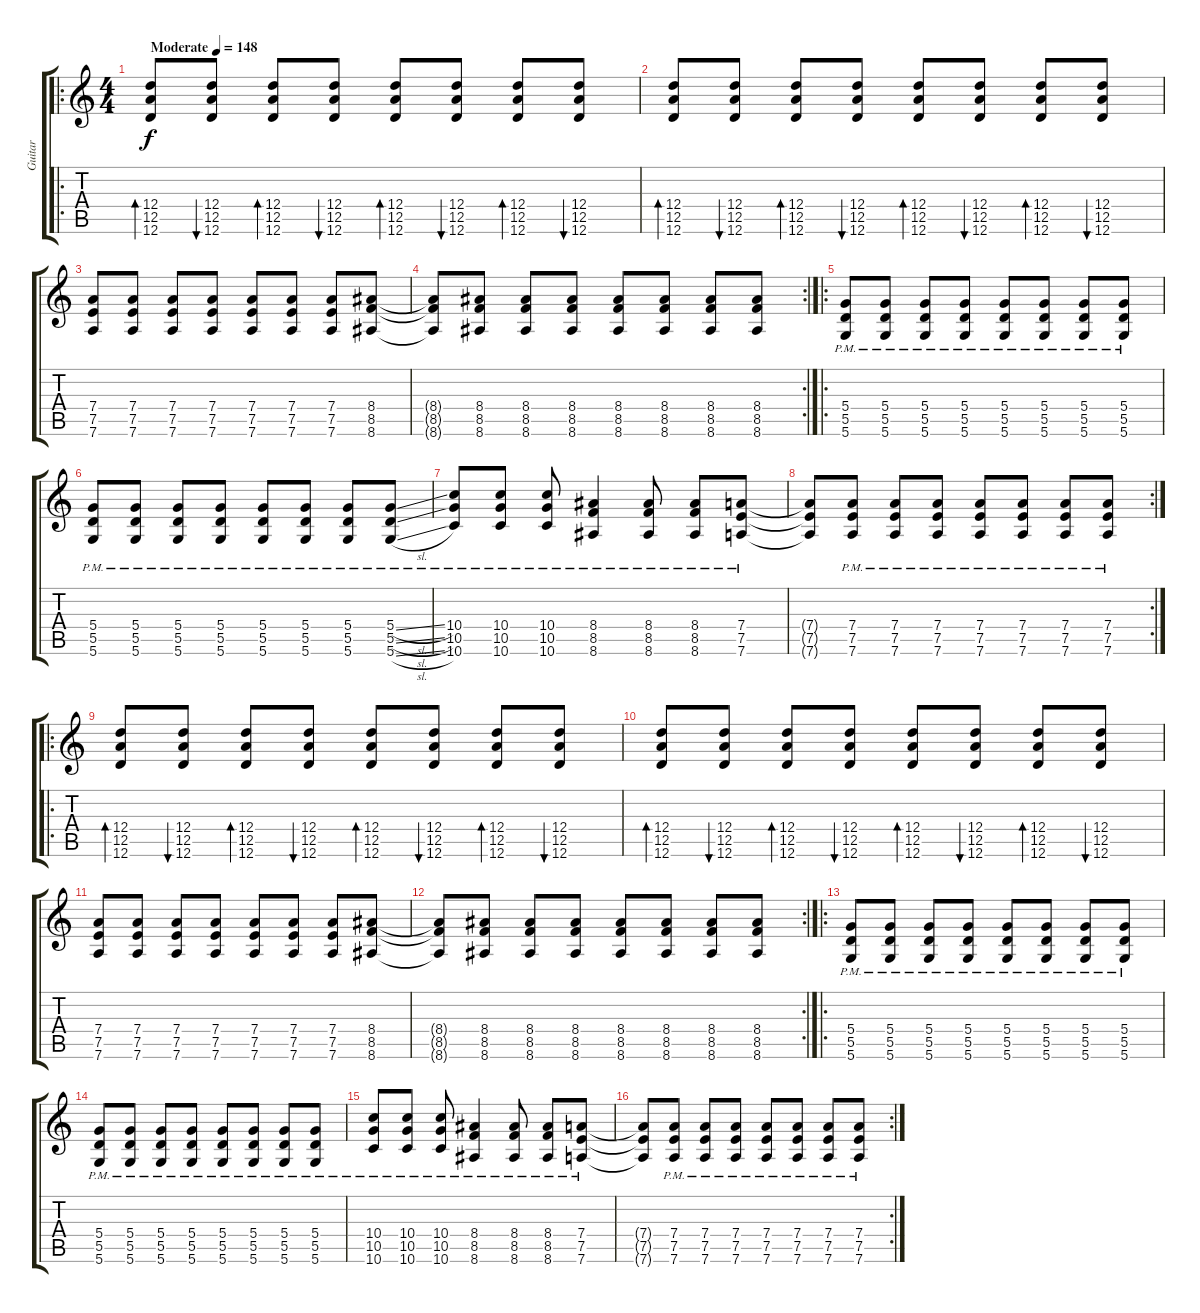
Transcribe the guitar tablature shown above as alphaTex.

\track ("Guitar" "Guitar") {instrument distortionguitar}
\staff {score tabs}
\tuning (E4 B3 G3 D3 A2 D2) {hide}
\ro
\ts (4 4)
\tempo (148 "Moderate")
\clef g2
\ks c
(12.4 12.5 12.6).8{bd 60 dy f instrument distortionguitar} (12.4 12.5 12.6).8{bu 60} (12.4 12.5 12.6).8{bd 60} (12.4 12.5 12.6).8{bu 60} (12.4 12.5 12.6).8{bd 60} (12.4 12.5 12.6).8{bu 60} (12.4 12.5 12.6).8{bd 60} (12.4 12.5 12.6).8{bu 60} |
(12.4 12.5 12.6).8{bd 60} (12.4 12.5 12.6).8{bu 60} (12.4 12.5 12.6).8{bd 60} (12.4 12.5 12.6).8{bu 60} (12.4 12.5 12.6).8{bd 60} (12.4 12.5 12.6).8{bu 60} (12.4 12.5 12.6).8{bd 60} (12.4 12.5 12.6).8{bu 60} |
(7.4 7.5 7.6).8 (7.4 7.5 7.6).8 (7.4 7.5 7.6).8 (7.4 7.5 7.6).8 (7.4 7.5 7.6).8 (7.4 7.5 7.6).8 (7.4 7.5 7.6).8 (8.4 8.5 8.6).8 |
\rc 2
(8.4{t} 8.5{t} 8.6{t}).8 (8.4 8.5 8.6).8 (8.4 8.5 8.6).8 (8.4 8.5 8.6).8 (8.4 8.5 8.6).8 (8.4 8.5 8.6).8 (8.4 8.5 8.6).8 (8.4 8.5 8.6).8 |
\ro
(5.4{pm} 5.5 5.6).8 (5.4{pm} 5.5 5.6).8 (5.4{pm} 5.5 5.6).8 (5.4{pm} 5.5 5.6).8 (5.4{pm} 5.5 5.6).8 (5.4{pm} 5.5 5.6).8 (5.4{pm} 5.5 5.6).8 (5.4{pm} 5.5 5.6).8 |
(5.4{pm} 5.5 5.6).8 (5.4{pm} 5.5 5.6).8 (5.4{pm} 5.5 5.6).8 (5.4{pm} 5.5 5.6).8 (5.4{pm} 5.5 5.6).8 (5.4{pm} 5.5 5.6).8 (5.4{pm} 5.5 5.6).8 (5.4{sl pm} 5.5{sl} 5.6{sl}).8 |
(10.4 10.5 10.6{pm}).8 (10.4 10.5 10.6{pm}).8 (10.4 10.5 10.6{pm}).8 (8.4{pm} 8.5 8.6).4 (8.4 8.5 8.6{pm}).8 (8.4 8.5 8.6{pm}).8 (7.4 7.5 7.6{pm}).8 |
\rc 2
(7.4{t} 7.5{t} 7.6{t}).8 (7.4 7.5 7.6{pm}).8 (7.4 7.5 7.6{pm}).8 (7.4 7.5 7.6{pm}).8 (7.4 7.5 7.6{pm}).8 (7.4 7.5 7.6{pm}).8 (7.4 7.5 7.6{pm}).8 (7.4 7.5 7.6{pm}).8 |
\ro
(12.4 12.5 12.6).8{bd 60} (12.4 12.5 12.6).8{bu 60} (12.4 12.5 12.6).8{bd 60} (12.4 12.5 12.6).8{bu 60} (12.4 12.5 12.6).8{bd 60} (12.4 12.5 12.6).8{bu 60} (12.4 12.5 12.6).8{bd 60} (12.4 12.5 12.6).8{bu 60} |
(12.4 12.5 12.6).8{bd 60} (12.4 12.5 12.6).8{bu 60} (12.4 12.5 12.6).8{bd 60} (12.4 12.5 12.6).8{bu 60} (12.4 12.5 12.6).8{bd 60} (12.4 12.5 12.6).8{bu 60} (12.4 12.5 12.6).8{bd 60} (12.4 12.5 12.6).8{bu 60} |
(7.4 7.5 7.6).8 (7.4 7.5 7.6).8 (7.4 7.5 7.6).8 (7.4 7.5 7.6).8 (7.4 7.5 7.6).8 (7.4 7.5 7.6).8 (7.4 7.5 7.6).8 (8.4 8.5 8.6).8 |
\rc 2
(8.4{t} 8.5{t} 8.6{t}).8 (8.4 8.5 8.6).8 (8.4 8.5 8.6).8 (8.4 8.5 8.6).8 (8.4 8.5 8.6).8 (8.4 8.5 8.6).8 (8.4 8.5 8.6).8 (8.4 8.5 8.6).8 |
\ro
(5.4{pm} 5.5 5.6).8 (5.4{pm} 5.5 5.6).8 (5.4{pm} 5.5 5.6).8 (5.4{pm} 5.5 5.6).8 (5.4{pm} 5.5 5.6).8 (5.4{pm} 5.5 5.6).8 (5.4{pm} 5.5 5.6).8 (5.4{pm} 5.5 5.6).8 |
(5.4{pm} 5.5 5.6).8 (5.4{pm} 5.5 5.6).8 (5.4{pm} 5.5 5.6).8 (5.4{pm} 5.5 5.6).8 (5.4{pm} 5.5 5.6).8 (5.4{pm} 5.5 5.6).8 (5.4{pm} 5.5 5.6).8 (5.4{pm} 5.5 5.6).8 |
(10.4 10.5 10.6{pm}).8 (10.4 10.5 10.6{pm}).8 (10.4 10.5 10.6{pm}).8 (8.4{pm} 8.5 8.6).4 (8.4 8.5 8.6{pm}).8 (8.4 8.5 8.6{pm}).8 (7.4 7.5 7.6{pm}).8 |
\rc 2
(7.4{t} 7.5{t} 7.6{t}).8 (7.4 7.5 7.6{pm}).8 (7.4 7.5 7.6{pm}).8 (7.4 7.5 7.6{pm}).8 (7.4 7.5 7.6{pm}).8 (7.4 7.5 7.6{pm}).8 (7.4 7.5 7.6{pm}).8 (7.4 7.5 7.6{pm}).8
